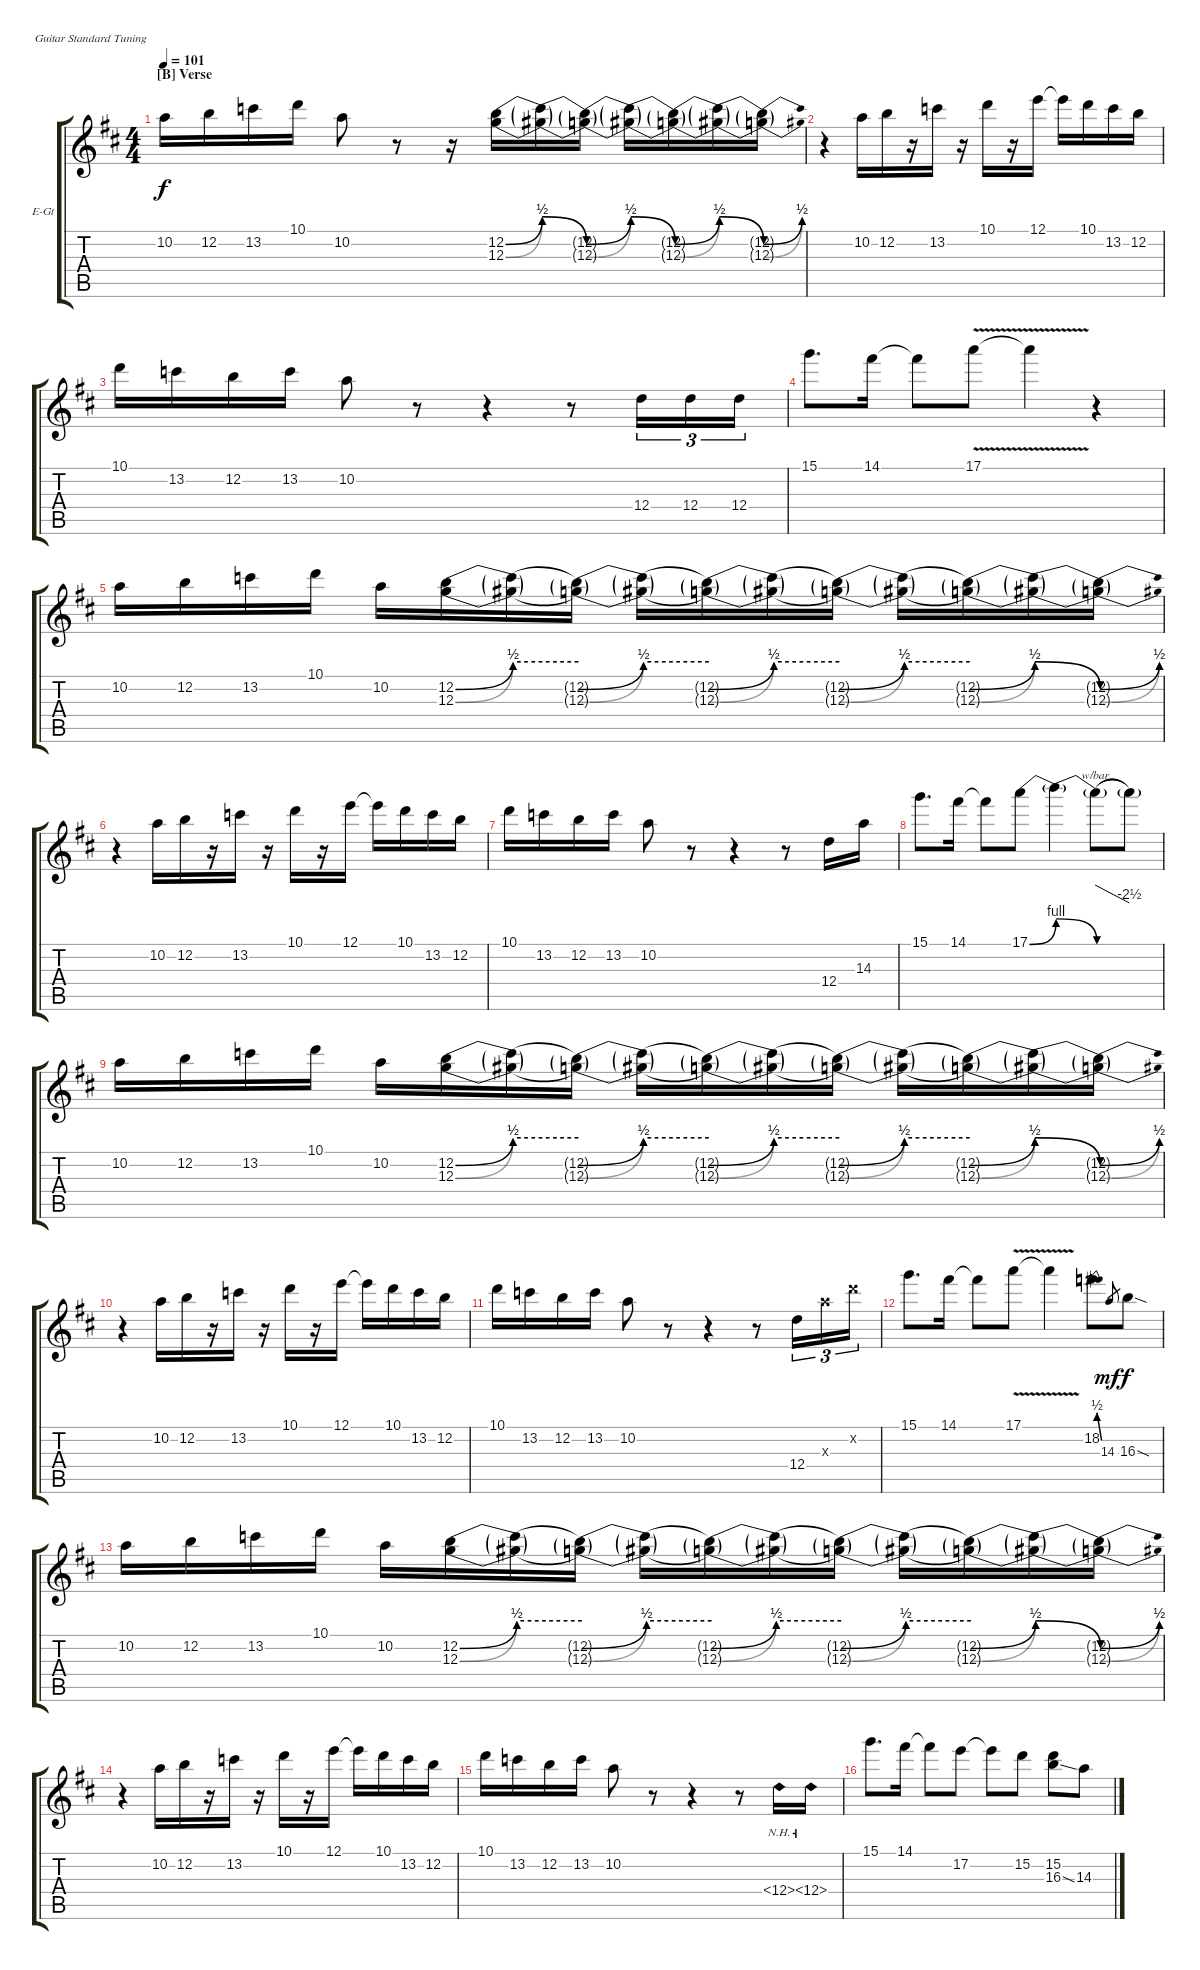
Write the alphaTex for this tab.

\bracketExtendMode groupsimilarinstruments
\firstSystemTrackNameOrientation horizontal
\otherSystemsTrackNameOrientation horizontal
\track ("Guitar 2" "E-Gt") {instrument overdrivenguitar}
\staff {score tabs}
\tuning (E4 B3 G3 D3 A2 E2)
\ts (4 4)
\section ("B" "Verse")
\tempo 101
\clef g2
\ks d
10.2.16{dy f} 12.2.16 13.2.16 10.1.16 10.2.8 r.8 r.16 (12.2{be (bend 0 0 60 2)} 12.3{be (bend 0 0 60 2)}).16 (12.2{be (release 0 2 60 0) t} 12.3{be (release 0 2 60 0) t}).16 (12.2{be (bend 0 0 60 2) t} 12.3{be (bend 0 0 60 2) t}).16 (12.2{be (release 0 2 60 0) t} 12.3{be (release 0 2 60 0) t}).16 (12.2{be (bend 0 0 60 2) t} 12.3{be (bend 0 0 60 2) t}).16 (12.2{be (release 0 2 60 0) t} 12.3{be (release 0 2 60 0) t}).16 (12.2{be (bend 0 0 60 2) t} 12.3{be (bend 0 0 60 2) t}).16 |
r.4 10.2.16 12.2.16 r.16 13.2.16 r.16 10.1.16 r.16 12.1.16 12.1{t}.16 10.1.16 13.2.16 12.2.16 |
10.1.16 13.2.16 12.2.16 13.2.16 10.2.8 r.8 r.4 r.8 12.4.16{tu (3 2)} 12.4.16{tu (3 2)} 12.4.16{tu (3 2)} |
15.1.8{d} 14.1.16 14.1{t}.8 17.1{v}.8 17.1{v t}.4 r.4 |
10.2.16 12.2.16 13.2.16 10.1.16 10.2.16 (12.2{be (bend 0 0 60 2)} 12.3{be (bend 0 0 60 2)}).16 (12.2{be (hold 0 2 60 2) t} 12.3{be (hold 0 2 60 2) t}).16 (12.2{be (bend 0 0 60 2) t} 12.3{be (bend 0 0 60 2) t}).16 (12.2{be (hold 0 2 60 2) t} 12.3{be (hold 0 2 60 2) t}).16 (12.2{be (bend 0 0 60 2) t} 12.3{be (bend 0 0 60 2) t}).16 (12.2{be (hold 0 2 60 2) t} 12.3{be (hold 0 2 60 2) t}).16 (12.2{be (bend 0 0 60 2) t} 12.3{be (bend 0 0 60 2) t}).16 (12.2{be (hold 0 2 60 2) t} 12.3{be (hold 0 2 60 2) t}).16 (12.2{be (bend 0 0 60 2) t} 12.3{be (bend 0 0 60 2) t}).16 (12.2{be (release 0 2 60 0) t} 12.3{be (release 0 2 60 0) t}).16 (12.2{be (bend 0 0 60 2) t} 12.3{be (bend 0 0 60 2) t}).16 |
r.4 10.2.16 12.2.16 r.16 13.2.16 r.16 10.1.16 r.16 12.1.16 12.1{t}.16 10.1.16 13.2.16 12.2.16 |
10.1.16 13.2.16 12.2.16 13.2.16 10.2.8 r.8 r.4 r.8 12.4.16 14.3.16 |
15.1.8{d} 14.1.16 14.1{t}.8 17.1{be (bend 0 0 60 4)}.8 17.1{be (release 0 4 60 0) t}.4 17.1{be (hold 0 0 60 0) t}.8{tbe (dive default 0 0 60 -10)} 17.1{be (hold 0 0 60 0) t}.8 |
10.2.16 12.2.16 13.2.16 10.1.16 10.2.16 (12.2{be (bend 0 0 60 2)} 12.3{be (bend 0 0 60 2)}).16 (12.2{be (hold 0 2 60 2) t} 12.3{be (hold 0 2 60 2) t}).16 (12.2{be (bend 0 0 60 2) t} 12.3{be (bend 0 0 60 2) t}).16 (12.2{be (hold 0 2 60 2) t} 12.3{be (hold 0 2 60 2) t}).16 (12.2{be (bend 0 0 60 2) t} 12.3{be (bend 0 0 60 2) t}).16 (12.2{be (hold 0 2 60 2) t} 12.3{be (hold 0 2 60 2) t}).16 (12.2{be (bend 0 0 60 2) t} 12.3{be (bend 0 0 60 2) t}).16 (12.2{be (hold 0 2 60 2) t} 12.3{be (hold 0 2 60 2) t}).16 (12.2{be (bend 0 0 60 2) t} 12.3{be (bend 0 0 60 2) t}).16 (12.2{be (release 0 2 60 0) t} 12.3{be (release 0 2 60 0) t}).16 (12.2{be (bend 0 0 60 2) t} 12.3{be (bend 0 0 60 2) t}).16 |
r.4 10.2.16 12.2.16 r.16 13.2.16 r.16 10.1.16 r.16 12.1.16 12.1{t}.16 10.1.16 13.2.16 12.2.16 |
10.1.16 13.2.16 12.2.16 13.2.16 10.2.8 r.8 r.4 r.8 12.4.16{tu (3 2)} 14.3{x}.16{tu (3 2)} 15.2{x}.16{tu (3 2)} |
15.1.8{d} 14.1.16 14.1{t}.8 17.1{v}.8 17.1{v t}.4 18.2{be (bend 0 0 60 2)}.8 14.3.8{gr dy mf} 16.3{sod}.8{dy f} |
10.2.16 12.2.16 13.2.16 10.1.16 10.2.16 (12.2{be (bend 0 0 60 2)} 12.3{be (bend 0 0 60 2)}).16 (12.2{be (hold 0 2 60 2) t} 12.3{be (hold 0 2 60 2) t}).16 (12.2{be (bend 0 0 60 2) t} 12.3{be (bend 0 0 60 2) t}).16 (12.2{be (hold 0 2 60 2) t} 12.3{be (hold 0 2 60 2) t}).16 (12.2{be (bend 0 0 60 2) t} 12.3{be (bend 0 0 60 2) t}).16 (12.2{be (hold 0 2 60 2) t} 12.3{be (hold 0 2 60 2) t}).16 (12.2{be (bend 0 0 60 2) t} 12.3{be (bend 0 0 60 2) t}).16 (12.2{be (hold 0 2 60 2) t} 12.3{be (hold 0 2 60 2) t}).16 (12.2{be (bend 0 0 60 2) t} 12.3{be (bend 0 0 60 2) t}).16 (12.2{be (release 0 2 60 0) t} 12.3{be (release 0 2 60 0) t}).16 (12.2{be (bend 0 0 60 2) t} 12.3{be (bend 0 0 60 2) t}).16 |
r.4 10.2.16 12.2.16 r.16 13.2.16 r.16 10.1.16 r.16 12.1.16 12.1{t}.16 10.1.16 13.2.16 12.2.16 |
10.1.16 13.2.16 12.2.16 13.2.16 10.2.8 r.8 r.4 r.8 12.4{nh}.16 12.4{nh}.16 |
15.1.8{d} 14.1.16 14.1{t}.8 17.2.8 17.2{t}.8 15.2.8 (15.2 16.3{ss}).8 14.3.8
